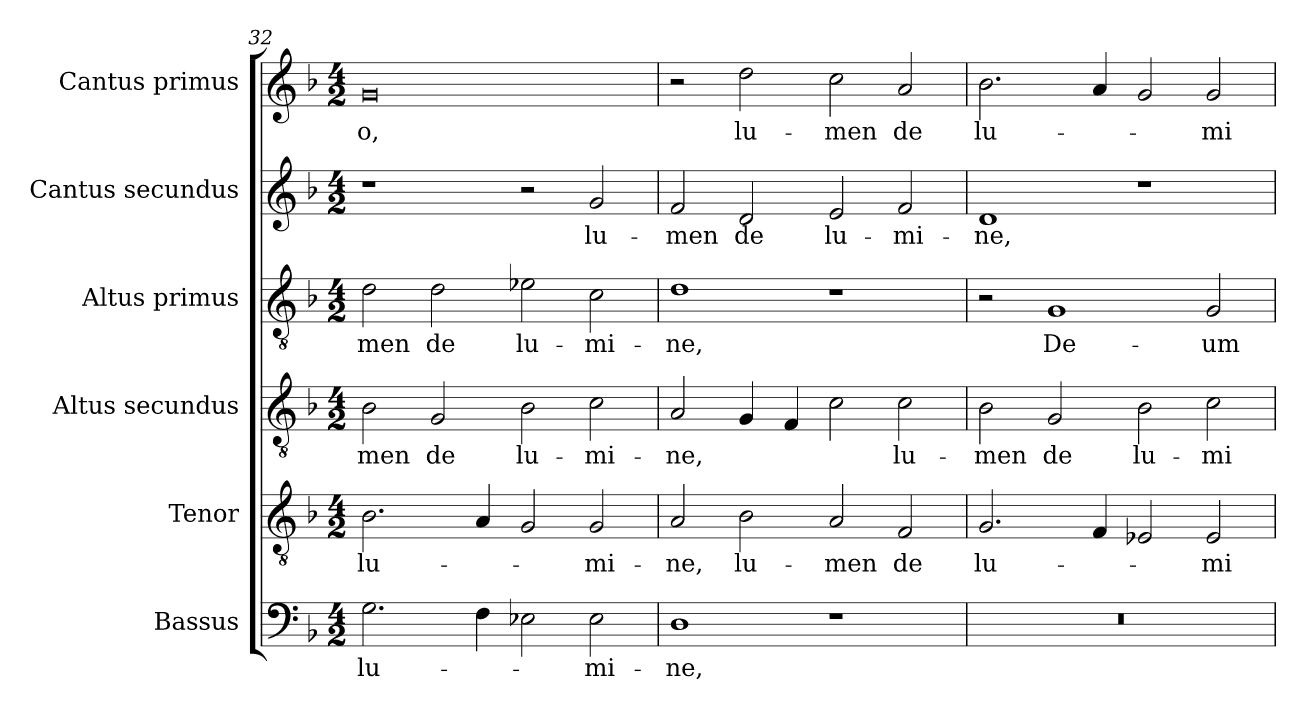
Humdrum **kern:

**kern	**text	**kern	**text	**kern	**text	**kern	**text	**kern	**text	**kern	**text
*part6	*part6	*part5	*part5	*part4	*part4	*part3	*part3	*part2	*part2	*part1	*part1
*staff6	*staff6	*staff5	*staff5	*staff4	*staff4	*staff3	*staff3	*staff2	*staff2	*staff1	*staff1
*I"Bassus	*	*I"Tenor	*	*I"Altus secundus	*	*I"Altus primus	*	*I"Cantus secundus	*	*I"Cantus primus	*
*I'B.	*	*I'T.	*	*	*	*I'A. I	*	*	*	*I'C. I	*
*clefF4	*	*clefGv2	*	*clefGv2	*	*clefGv2	*	*clefG2	*	*clefG2	*
*	*	*ITrd7c12	*	*ITrd7c12	*	*ITrd7c12	*	*	*	*	*
*k[b-]	*	*k[b-]	*	*k[b-]	*	*k[b-]	*	*k[b-]	*	*k[b-]	*
*d:	*	*d:	*	*d:	*	*d:	*	*d:	*	*d:	*
*M4/2	*	*M4/2	*	*M4/2	*	*M4/2	*	*M4/2	*	*M4/2	*
=32	=32	=32	=32	=32	=32	=32	=32	=32	=32	=32	=32
!	!LO:LY:b:color=#000000	!	!	!	!	!	!	!	!	!	!
!	!	!	!LO:LY:b:color=#000000	!	!	!	!	!	!	!	!
!	!	!	!	!	!LO:LY:b:color=#000000	!	!	!	!	!	!
!	!	!	!	!	!	!	!LO:LY:b:color=#000000	!	!	!	!
!	!	!	!	!	!	!	!	!	!	!	!LO:LY:b:color=#000000
2.Gi\	lu-	2.BB-i\	lu-	2BB-i\	-men	2Di\	-men	1r	.	0gi	-o,
!	!	!	!	!	!LO:LY:b:color=#000000	!	!	!	!	!	!
!	!	!	!	!	!	!	!LO:LY:b:color=#000000	!	!	!	!
.	.	.	.	2GGi/	de	2Di\	de	.	.	.	.
4Fi\	.	4AAi/	.	.	.	.	.	.	.	.	.
!	!	!	!	!	!LO:LY:b:color=#000000	!	!	!	!	!	!
!	!	!	!	!	!	!	!LO:LY:b:color=#000000	!	!	!	!
2E-Xi\	.	2GGi/	.	2BB-i\	lu-	2E-Xi\	lu-	2r	.	.	.
!	!LO:LY:b:color=#000000	!	!	!	!	!	!	!	!	!	!
!	!	!	!LO:LY:b:color=#000000	!	!	!	!	!	!	!	!
!	!	!	!	!	!LO:LY:b:color=#000000	!	!	!	!	!	!
!	!	!	!	!	!	!	!LO:LY:b:color=#000000	!	!	!	!
!	!	!	!	!	!	!	!	!	!LO:LY:b:color=#000000	!	!
2E-i\	-mi-	2GGi/	-mi-	2Ci\	-mi-	2Ci\	-mi-	2gi/	lu-	.	.
=33	=33	=33	=33	=33	=33	=33	=33	=33	=33	=33	=33
!	!LO:LY:b:color=#000000	!	!	!	!	!	!	!	!	!	!
!	!	!	!LO:LY:b:color=#000000	!	!	!	!	!	!	!	!
!	!	!	!	!	!LO:LY:b:color=#000000	!	!	!	!	!	!
!	!	!	!	!	!	!	!LO:LY:b:color=#000000	!	!	!	!
!	!	!	!	!	!	!	!	!	!LO:LY:b:color=#000000	!	!
1Di	-ne,	2AAi/	-ne,	2AAi/	-ne,	1Di	-ne,	2fi/	-men	2r	.
!	!	!	!LO:LY:b:color=#000000	!	!	!	!	!	!	!	!
!	!	!	!	!	!	!	!	!	!LO:LY:b:color=#000000	!	!
!	!	!	!	!	!	!	!	!	!	!	!LO:LY:b:color=#000000
.	.	2BB-i\	lu-	4GGi/	.	.	.	2di/	de	2ddi\	lu-
.	.	.	.	4FFi/	.	.	.	.	.	.	.
!	!	!	!LO:LY:b:color=#000000	!	!	!	!	!	!	!	!
!	!	!	!	!	!	!	!	!	!LO:LY:b:color=#000000	!	!
!	!	!	!	!	!	!	!	!	!	!	!LO:LY:b:color=#000000
1r	.	2AAi/	-men	2Ci\	.	1r	.	2ei/	lu-	2cci\	-men
!	!	!	!LO:LY:b:color=#000000	!	!	!	!	!	!	!	!
!	!	!	!	!	!LO:LY:b:color=#000000	!	!	!	!	!	!
!	!	!	!	!	!	!	!	!	!LO:LY:b:color=#000000	!	!
!	!	!	!	!	!	!	!	!	!	!	!LO:LY:b:color=#000000
.	.	2FFi/	de	2Ci\	lu-	.	.	2fi/	-mi-	2ai/	de
!!LO:PB:g=z
=34	=34	=34	=34	=34	=34	=34	=34	=34	=34	=34	=34
!LO:N:vis=1	!	!	!	!	!	!	!	!	!	!	!
!	!	!	!LO:LY:b:color=#000000	!	!	!	!	!	!	!	!
!	!	!	!	!	!LO:LY:b:color=#000000	!	!	!	!	!	!
!	!	!	!	!	!	!	!	!	!LO:LY:b:color=#000000	!	!
!	!	!	!	!	!	!	!	!	!	!	!LO:LY:b:color=#000000
0r	.	2.GGi/	lu-	2BB-i\	-men	2r	.	1di	-ne,	2.b-i\	lu-
!	!	!	!	!	!LO:LY:b:color=#000000	!	!	!	!	!	!
!	!	!	!	!	!	!	!LO:LY:b:color=#000000	!	!	!	!
.	.	.	.	2GGi/	de	1GGi	De-	.	.	.	.
.	.	4FFi/	.	.	.	.	.	.	.	4ai/	.
!	!	!	!	!	!LO:LY:b:color=#000000	!	!	!	!	!	!
.	.	2EE-Xi/	.	2BB-i\	lu-	.	.	1r	.	2gi/	.
!	!	!	!LO:LY:b:color=#000000	!	!	!	!	!	!	!	!
!	!	!	!	!	!LO:LY:b:color=#000000	!	!	!	!	!	!
!	!	!	!	!	!	!	!LO:LY:b:color=#000000	!	!	!	!
!	!	!	!	!	!	!	!	!	!	!	!LO:LY:b:color=#000000
.	.	2EE-i/	-mi-	2Ci\	-mi-	2GGi/	-um	.	.	2gi/	-mi-
=	=	=	=	=	=	=	=	=	=	=	=
*-	*-	*-	*-	*-	*-	*-	*-	*-	*-	*-	*-
